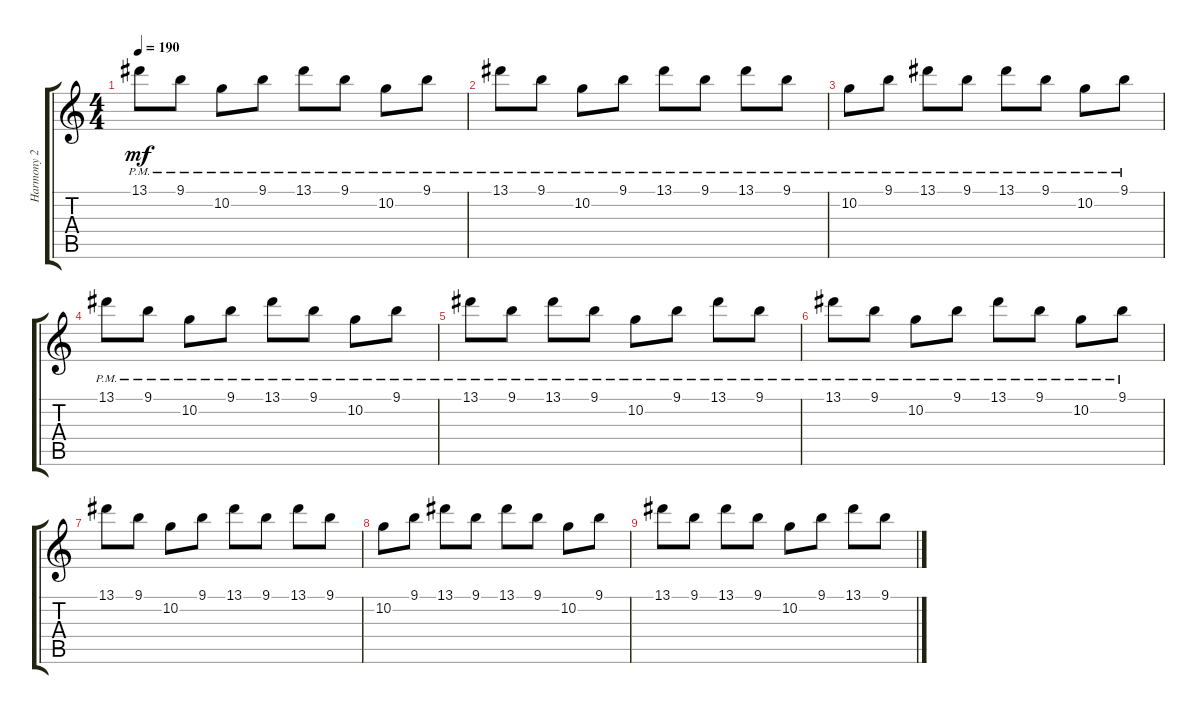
\track ("Harmony 2" "Harmony 2") {instrument distortionguitar}
\staff {score tabs}
\tuning (D4 A3 F3 C3 G2 C2) {hide}
\ts (4 4)
\tempo 190
\clef g2
\ks aminor
13.1{pm}.8{dy mf} 9.1{pm}.8 10.2{pm}.8 9.1{pm}.8 13.1{pm}.8 9.1{pm}.8 10.2{pm}.8 9.1{pm}.8 |
13.1{pm}.8 9.1{pm}.8 10.2{pm}.8 9.1{pm}.8 13.1{pm}.8 9.1{pm}.8 13.1{pm}.8 9.1{pm}.8 |
10.2{pm}.8 9.1{pm}.8 13.1{pm}.8 9.1{pm}.8 13.1{pm}.8 9.1{pm}.8 10.2{pm}.8 9.1{pm}.8 |
13.1{pm}.8 9.1{pm}.8 10.2{pm}.8 9.1{pm}.8 13.1{pm}.8 9.1{pm}.8 10.2{pm}.8 9.1{pm}.8 |
13.1{pm}.8 9.1{pm}.8 13.1{pm}.8 9.1{pm}.8 10.2{pm}.8 9.1{pm}.8 13.1{pm}.8 9.1{pm}.8 |
13.1{pm}.8 9.1{pm}.8 10.2{pm}.8 9.1{pm}.8 13.1{pm}.8 9.1{pm}.8 10.2{pm}.8 9.1{pm}.8 |
13.1.8 9.1.8 10.2.8 9.1.8 13.1.8 9.1.8 13.1.8 9.1.8 |
10.2.8 9.1.8 13.1.8 9.1.8 13.1.8 9.1.8 10.2.8 9.1.8 |
13.1.8 9.1.8 13.1.8 9.1.8 10.2.8 9.1.8 13.1.8 9.1.8
